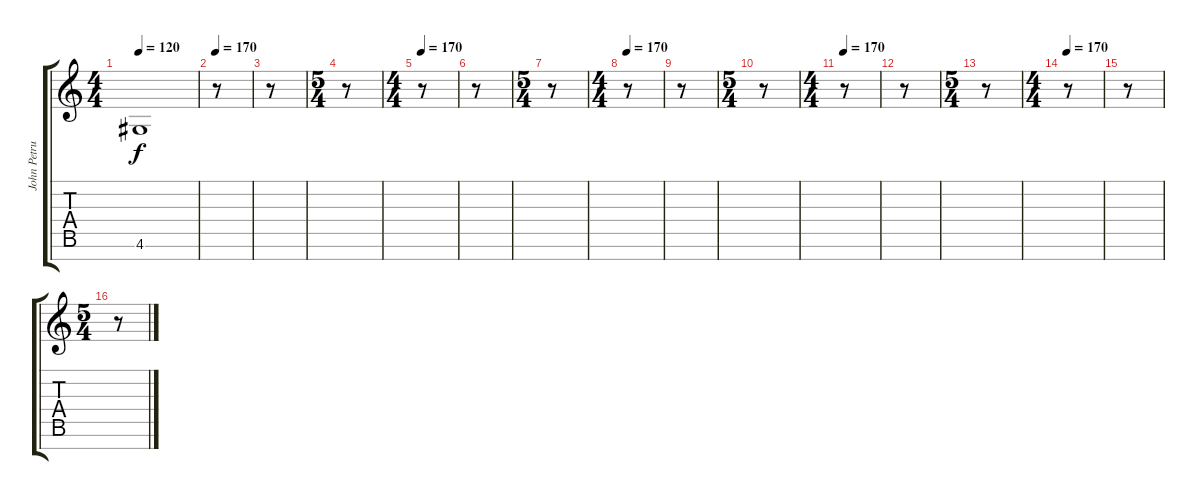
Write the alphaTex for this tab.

\track ("John Petrucci Rhythm" "John Petru") {instrument distortionguitar}
\staff {score tabs}
\tuning (E4 B3 G3 D3 A2 E2 B1) {hide}
\ts (4 4)
\tempo 120
\clef g2
\ks c
4.6{t}.1{dy f} |
\tempo 170
r.8 |
r.8 |
\ts (5 4)
r.8 |
\ts (4 4)
\tempo 170
r.8 |
r.8 |
\ts (5 4)
r.8 |
\ts (4 4)
\tempo 170
r.8 |
r.8 |
\ts (5 4)
r.8 |
\ts (4 4)
\tempo 170
r.8 |
r.8 |
\ts (5 4)
r.8 |
\ts (4 4)
\tempo 170
r.8 |
r.8 |
\ts (5 4)
r.8
